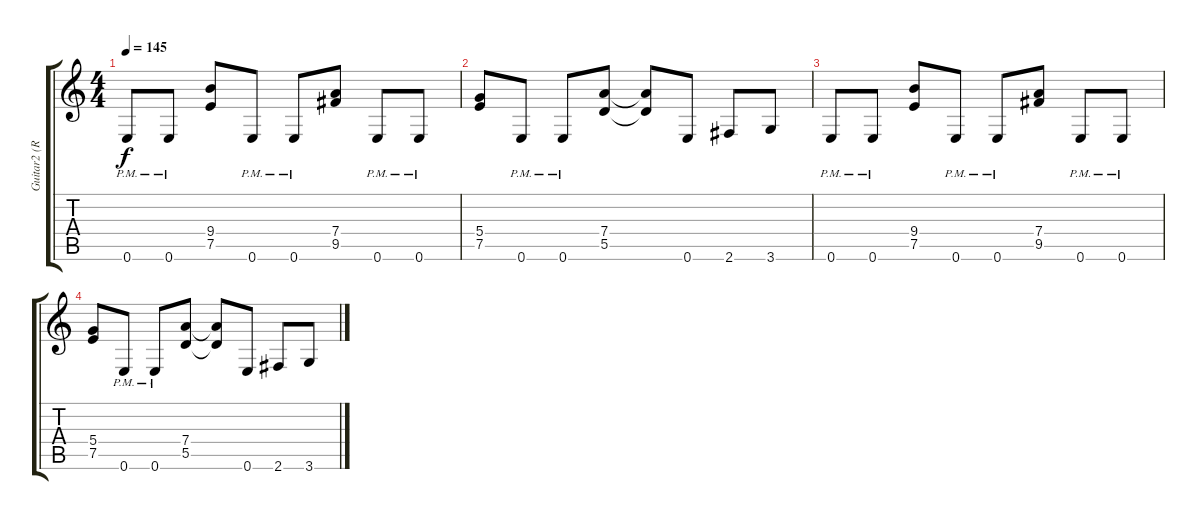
\track ("Guitar2 (Rhythm)" "Guitar2 (R") {instrument distortionguitar}
\staff {score tabs}
\tuning (E4 B3 G3 D3 A2 E2) {hide}
\ts (4 4)
\tempo 145
\clef g2
\ks c
0.6{pm}.8{dy f} 0.6{pm}.8 (9.4 7.5).8 0.6{pm}.8 0.6{pm}.8 (7.4 9.5).8 0.6{pm}.8 0.6{pm}.8 |
(5.4 7.5).8 0.6{pm}.8 0.6{pm}.8 (7.4 5.5).8 (7.4{t} 5.5{t}).8 0.6.8 2.6.8 3.6.8 |
0.6{pm}.8 0.6{pm}.8 (9.4 7.5).8 0.6{pm}.8 0.6{pm}.8 (7.4 9.5).8 0.6{pm}.8 0.6{pm}.8 |
(5.4 7.5).8 0.6{pm}.8 0.6{pm}.8 (7.4 5.5).8 (7.4{t} 5.5{t}).8 0.6.8 2.6.8 3.6.8
